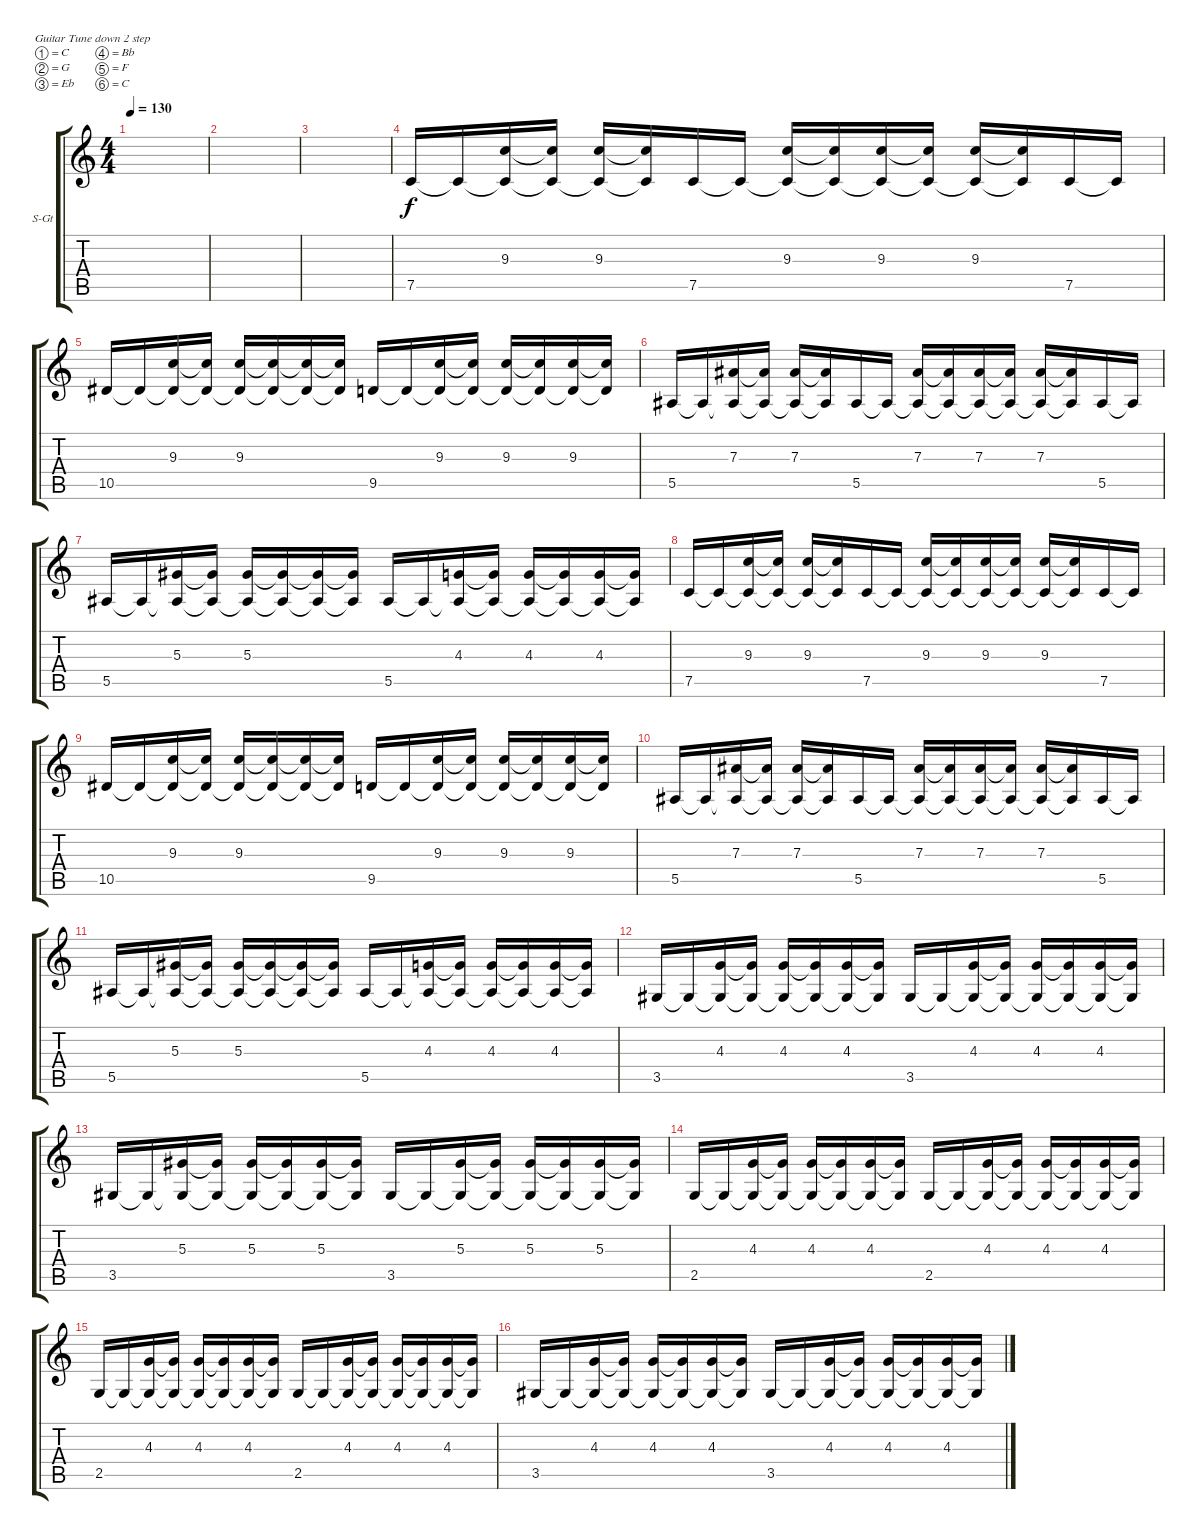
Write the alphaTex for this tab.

\defaultSystemsLayout 4
\bracketExtendMode groupsimilarinstruments
\firstSystemTrackNameOrientation horizontal
\otherSystemsTrackNameOrientation horizontal
\track ("Чистая гитара П" "S-Gt") {instrument acousticguitarsteel}
\staff {score tabs}
\tuning (C4 G3 Eb3 Bb2 F2 C2)
\ts (4 4)
\tempo 130
\clef g2
\scale
0.333333
\ks c
|
\scale
0.333333 |
\scale
0.333333 |
\scale
0.333333 7.5.16 7.5{t}.16 (9.3 7.5{t}).16 (9.3{t} 7.5{t}).16 (9.3 7.5{t}).16 (9.3{t} 7.5{t}).16 7.5.16 7.5{t}.16 (9.3 7.5{t}).16 (9.3{t} 7.5{t}).16 (9.3 7.5{t}).16 (9.3{t} 7.5{t}).16 (9.3 7.5{t}).16 (9.3{t} 7.5{t}).16 7.5.16 7.5{t}.16 |
\scale
0.333333 10.5.16 10.5{t}.16 (9.3 10.5{t}).16 (9.3{t} 10.5{t}).16 (9.3 10.5{t}).16 (9.3{t} 10.5{t}).16 (9.3{t} 10.5{t}).16 (9.3{t} 10.5{t}).16 9.5.16 9.5{t}.16 (9.3 9.5{t}).16 (9.3{t} 9.5{t}).16 (9.3 9.5{t}).16 (9.3{t} 9.5{t}).16 (9.3 9.5{t}).16 (9.3{t} 9.5{t}).16 |
\scale
0.333333 5.5.16 5.5{t}.16 (7.3 5.5{t}).16 (7.3{t} 5.5{t}).16 (7.3 5.5{t}).16 (7.3{t} 5.5{t}).16 5.5.16 5.5{t}.16 (7.3 5.5{t}).16 (7.3{t} 5.5{t}).16 (7.3 5.5{t}).16 (7.3{t} 5.5{t}).16 (7.3 5.5{t}).16 (7.3{t} 5.5{t}).16 5.5.16 5.5{t}.16 |
\scale
0.333333 5.5.16 5.5{t}.16 (5.3 5.5{t}).16 (5.3{t} 5.5{t}).16 (5.3 5.5{t}).16 (5.3{t} 5.5{t}).16 (5.3{t} 5.5{t}).16 (5.3{t} 5.5{t}).16 5.5.16 5.5{t}.16 (4.3 5.5{t}).16 (4.3{t} 5.5{t}).16 (4.3 5.5{t}).16 (4.3{t} 5.5{t}).16 (4.3 5.5{t}).16 (4.3{t} 5.5{t}).16 |
\scale
0.333333 7.5.16 7.5{t}.16 (9.3 7.5{t}).16 (9.3{t} 7.5{t}).16 (9.3 7.5{t}).16 (9.3{t} 7.5{t}).16 7.5.16 7.5{t}.16 (9.3 7.5{t}).16 (9.3{t} 7.5{t}).16 (9.3 7.5{t}).16 (9.3{t} 7.5{t}).16 (9.3 7.5{t}).16 (9.3{t} 7.5{t}).16 7.5.16 7.5{t}.16 |
\scale
0.333333 10.5.16 10.5{t}.16 (9.3 10.5{t}).16 (9.3{t} 10.5{t}).16 (9.3 10.5{t}).16 (9.3{t} 10.5{t}).16 (9.3{t} 10.5{t}).16 (9.3{t} 10.5{t}).16 9.5.16 9.5{t}.16 (9.3 9.5{t}).16 (9.3{t} 9.5{t}).16 (9.3 9.5{t}).16 (9.3{t} 9.5{t}).16 (9.3 9.5{t}).16 (9.3{t} 9.5{t}).16 |
\scale
0.333333 5.5.16 5.5{t}.16 (7.3 5.5{t}).16 (7.3{t} 5.5{t}).16 (7.3 5.5{t}).16 (7.3{t} 5.5{t}).16 5.5.16 5.5{t}.16 (7.3 5.5{t}).16 (7.3{t} 5.5{t}).16 (7.3 5.5{t}).16 (7.3{t} 5.5{t}).16 (7.3 5.5{t}).16 (7.3{t} 5.5{t}).16 5.5.16 5.5{t}.16 |
\scale
0.333333 5.5.16 5.5{t}.16 (5.3 5.5{t}).16 (5.3{t} 5.5{t}).16 (5.3 5.5{t}).16 (5.3{t} 5.5{t}).16 (5.3{t} 5.5{t}).16 (5.3{t} 5.5{t}).16 5.5.16 5.5{t}.16 (4.3 5.5{t}).16 (4.3{t} 5.5{t}).16 (4.3 5.5{t}).16 (4.3{t} 5.5{t}).16 (4.3 5.5{t}).16 (4.3{t} 5.5{t}).16 |
\scale
0.333333 3.5.16 3.5{t}.16 (4.3 3.5{t}).16 (4.3{t} 3.5{t}).16 (4.3 3.5{t}).16 (4.3{t} 3.5{t}).16 (4.3 3.5{t}).16 (4.3{t} 3.5{t}).16 3.5.16 3.5{t}.16 (4.3 3.5{t}).16 (4.3{t} 3.5{t}).16 (4.3 3.5{t}).16 (4.3{t} 3.5{t}).16 (4.3 3.5{t}).16 (4.3{t} 3.5{t}).16 |
\scale
0.333333 3.5.16 3.5{t}.16 (5.3 3.5{t}).16 (5.3{t} 3.5{t}).16 (5.3 3.5{t}).16 (5.3{t} 3.5{t}).16 (5.3 3.5{t}).16 (5.3{t} 3.5{t}).16 3.5.16 3.5{t}.16 (5.3 3.5{t}).16 (5.3{t} 3.5{t}).16 (5.3 3.5{t}).16 (5.3{t} 3.5{t}).16 (5.3 3.5{t}).16 (5.3{t} 3.5{t}).16 |
\scale
0.333333 2.5.16 2.5{t}.16 (4.3 2.5{t}).16 (4.3{t} 2.5{t}).16 (4.3 2.5{t}).16 (4.3{t} 2.5{t}).16 (4.3 2.5{t}).16 (4.3{t} 2.5{t}).16 2.5.16 2.5{t}.16 (4.3 2.5{t}).16 (4.3{t} 2.5{t}).16 (4.3 2.5{t}).16 (4.3{t} 2.5{t}).16 (4.3 2.5{t}).16 (4.3{t} 2.5{t}).16 |
\scale
0.333333 2.5.16 2.5{t}.16 (4.3 2.5{t}).16 (4.3{t} 2.5{t}).16 (4.3 2.5{t}).16 (4.3{t} 2.5{t}).16 (4.3 2.5{t}).16 (4.3{t} 2.5{t}).16 2.5.16 2.5{t}.16 (4.3 2.5{t}).16 (4.3{t} 2.5{t}).16 (4.3 2.5{t}).16 (4.3{t} 2.5{t}).16 (4.3 2.5{t}).16 (4.3{t} 2.5{t}).16 |
\scale
0.333333 3.5.16 3.5{t}.16 (4.3 3.5{t}).16 (4.3{t} 3.5{t}).16 (4.3 3.5{t}).16 (4.3{t} 3.5{t}).16 (4.3 3.5{t}).16 (4.3{t} 3.5{t}).16 3.5.16 3.5{t}.16 (4.3 3.5{t}).16 (4.3{t} 3.5{t}).16 (4.3 3.5{t}).16 (4.3{t} 3.5{t}).16 (4.3 3.5{t}).16 (4.3{t} 3.5{t}).16
